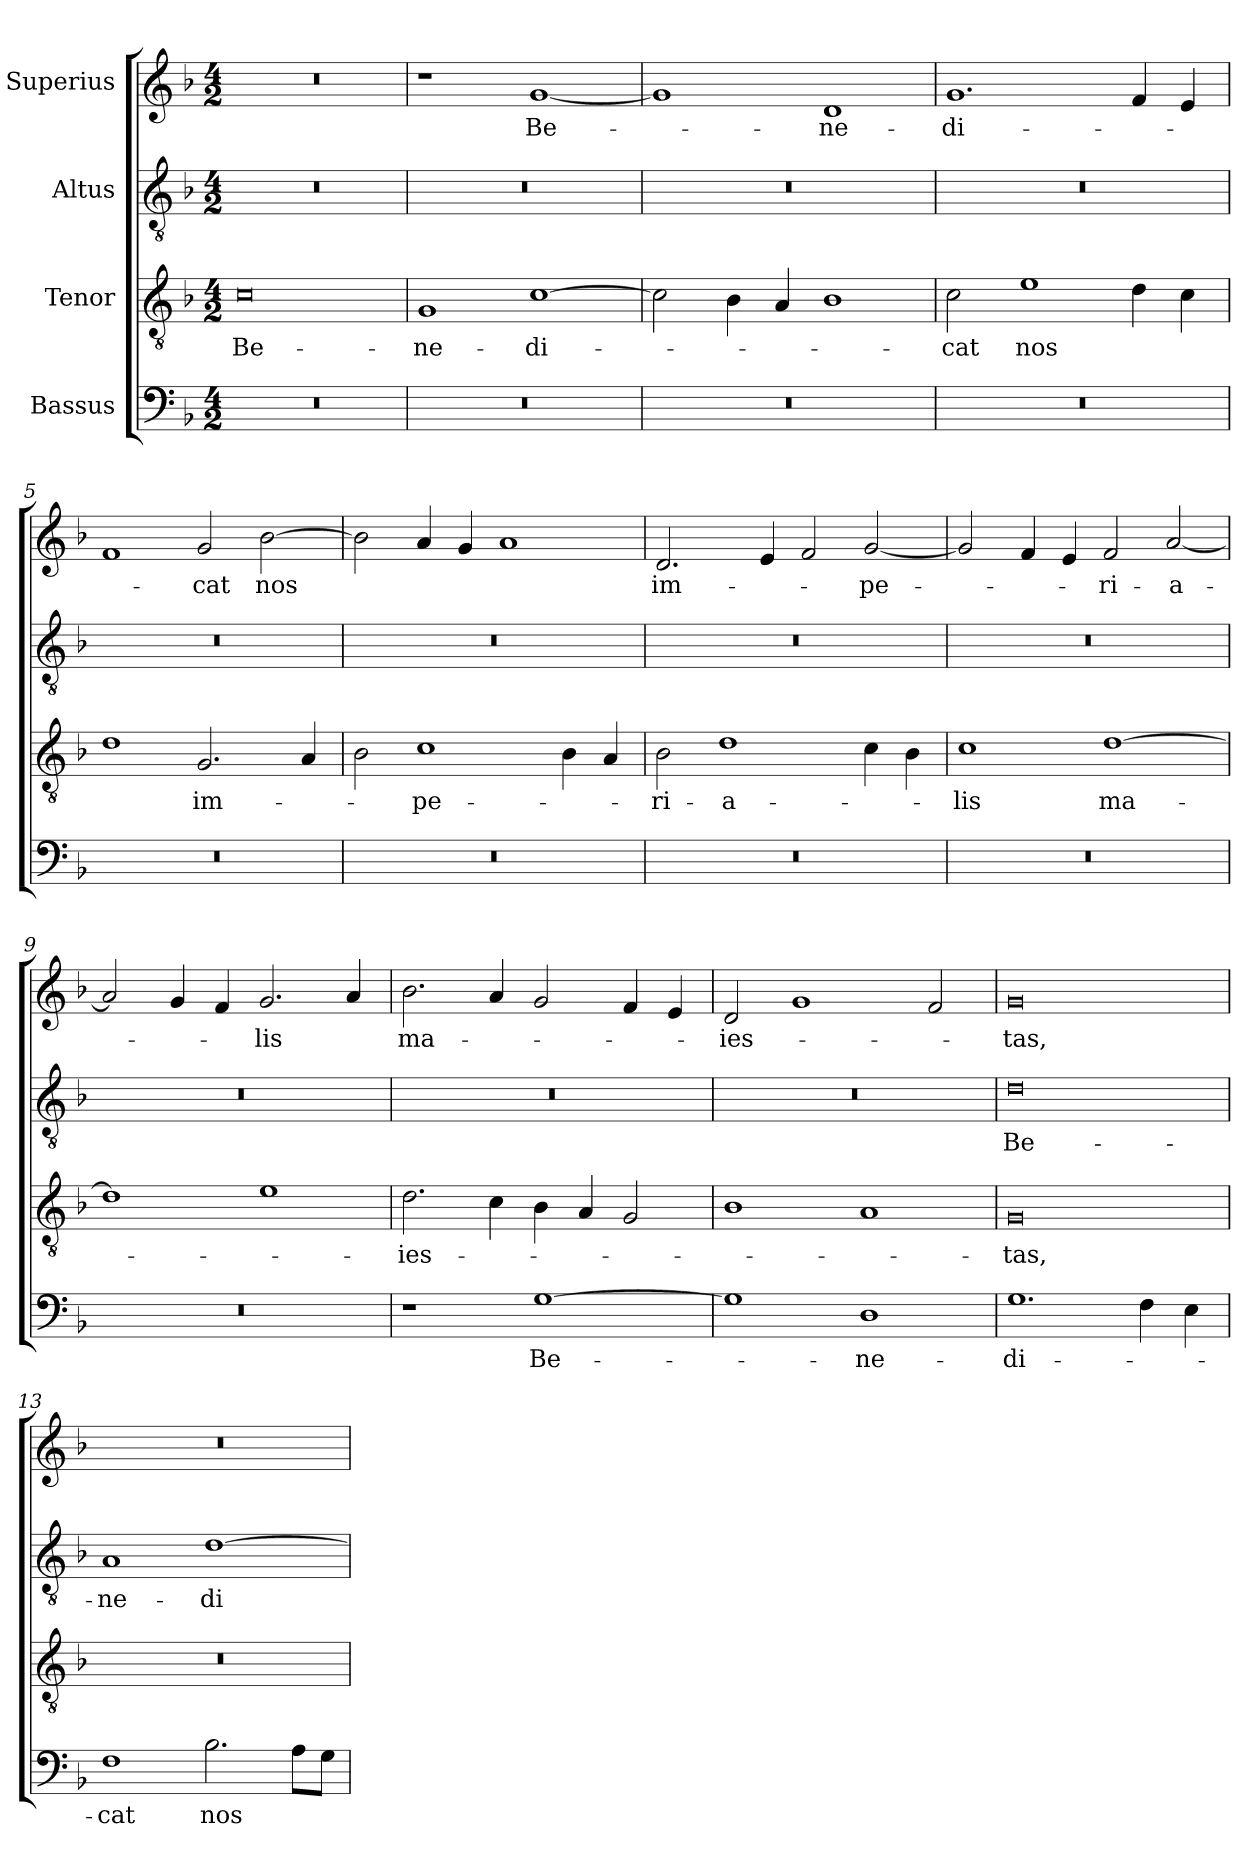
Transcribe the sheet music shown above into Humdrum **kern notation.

**kern	**text	**kern	**text	**kern	**text	**kern	**text
*part4	*part4	*part3	*part3	*part2	*part2	*part1	*part1
*staff4	*staff4	*staff3	*staff3	*staff2	*staff2	*staff1	*staff1
*I"Bassus	*	*I"Tenor	*	*I"Altus	*	*I"Superius	*
*clefF4	*	*clefGv2	*	*clefGv2	*	*clefG2	*
*k[b-]	*	*k[b-]	*	*k[b-]	*	*k[b-]	*
*M4/2	*	*M4/2	*	*M4/2	*	*M4/2	*
*MM240	*	*MM240	*	*MM240	*	*MM240	*
=1	=1	=1	=1	=1	=1	=1	=1
!	!	!	!LO:LY:b	!	!	!	!
0r	.	0c	Be-	0r	.	0r	.
=2	=2	=2	=2	=2	=2	=2	=2
!	!	!	!LO:LY:b	!	!	!	!
0r	.	1G	-ne-	0r	.	1r	.
!	!	!	!LO:LY:b	!	!	!	!LO:LY:b
.	.	[1c	-di-	.	.	[1g	Be-
=3	=3	=3	=3	=3	=3	=3	=3
0r	.	2c\]	.	0r	.	1g]	.
.	.	4B-\	.	.	.	.	.
.	.	4A/	.	.	.	.	.
!	!	!	!	!	!	!	!LO:LY:b
.	.	1B-	.	.	.	1d	-ne-
=4	=4	=4	=4	=4	=4	=4	=4
!	!	!	!LO:LY:b	!	!	!	!LO:LY:b
0r	.	2c\	-cat	0r	.	1.g	-di-
!	!	!	!LO:LY:b	!	!	!	!
.	.	1e	nos	.	.	.	.
.	.	4d\	.	.	.	4f/	.
.	.	4c\	.	.	.	4e/	.
=5	=5	=5	=5	=5	=5	=5	=5
0r	.	1d	.	0r	.	1f	.
!	!	!	!LO:LY:b	!	!	!	!LO:LY:b
.	.	2.G/	im-	.	.	2g/	-cat
!	!	!	!	!	!	!	!LO:LY:b
.	.	.	.	.	.	[2b-	nos
.	.	4A/	.	.	.	.	.
=6	=6	=6	=6	=6	=6	=6	=6
0r	.	2B-\	.	0r	.	2b-\]	.
!	!	!	!LO:LY:b	!	!	!	!
.	.	1c	pe-	.	.	4a/	.
.	.	.	.	.	.	4g/	.
.	.	.	.	.	.	1a	.
.	.	4B-\	.	.	.	.	.
.	.	4A/	.	.	.	.	.
!!LO:LB:g=z
=7	=7	=7	=7	=7	=7	=7	=7
!	!	!	!LO:LY:b	!	!	!	!LO:LY:b
0r	.	2B-\	-ri-	0r	.	2.d/	im-
!	!	!	!LO:LY:b	!	!	!	!
.	.	1d	-a-	.	.	.	.
.	.	.	.	.	.	4e/	.
.	.	.	.	.	.	2f/	.
!	!	!	!	!	!	!	!LO:LY:b
.	.	4c\	.	.	.	[2g	-pe-
.	.	4B-\	.	.	.	.	.
=8	=8	=8	=8	=8	=8	=8	=8
!	!	!	!LO:LY:b	!	!	!	!
0r	.	1c	-lis	0r	.	2g/]	.
.	.	.	.	.	.	4f/	.
.	.	.	.	.	.	4e/	.
!	!	!	!LO:LY:b	!	!	!	!LO:LY:b
.	.	[1d	ma-	.	.	2f/	-ri-
!	!	!	!	!	!	!	!LO:LY:b
.	.	.	.	.	.	[2a	-a-
=9	=9	=9	=9	=9	=9	=9	=9
0r	.	1d]	.	0r	.	2a/]	.
.	.	.	.	.	.	4g/	.
.	.	.	.	.	.	4f/	.
!	!	!	!	!	!	!	!LO:LY:b
.	.	1e	.	.	.	2.g/	-lis
.	.	.	.	.	.	4a/	.
=10	=10	=10	=10	=10	=10	=10	=10
!	!	!	!LO:LY:b	!	!	!	!LO:LY:b
1r	.	2.d\	-ies-	0r	.	2.b-\	ma-
.	.	4c\	.	.	.	4a/	.
!	!LO:LY:b	!	!	!	!	!	!
[1G	Be-	4B-\	.	.	.	2g/	.
.	.	4A/	.	.	.	.	.
.	.	2G/	.	.	.	4f/	.
.	.	.	.	.	.	4e/	.
=11	=11	=11	=11	=11	=11	=11	=11
!	!	!	!	!	!	!	!LO:LY:b
1G]	.	1B-	.	0r	.	2d/	-ies-
.	.	.	.	.	.	1g	.
!	!LO:LY:b	!	!	!	!	!	!
1D	-ne-	1A	.	.	.	.	.
.	.	.	.	.	.	2f/	.
!!LO:LB:g=z
=12	=12	=12	=12	=12	=12	=12	=12
!	!LO:LY:b	!	!LO:LY:b	!	!LO:LY:b	!	!LO:LY:b
1.G	-di-	0G	-tas,	0d	Be-	0g	-tas,
4F\	.	.	.	.	.	.	.
4E\	.	.	.	.	.	.	.
=13	=13	=13	=13	=13	=13	=13	=13
!	!LO:LY:b	!	!	!	!LO:LY:b	!	!
1F	-cat	0r	.	1A	-ne-	0r	.
!	!LO:LY:b	!	!	!	!LO:LY:b	!	!
2.B-\	nos	.	.	[1d	-di-	.	.
8A\L	.	.	.	.	.	.	.
8G\J	.	.	.	.	.	.	.
=	=	=	=	=	=	=	=
*-	*-	*-	*-	*-	*-	*-	*-
